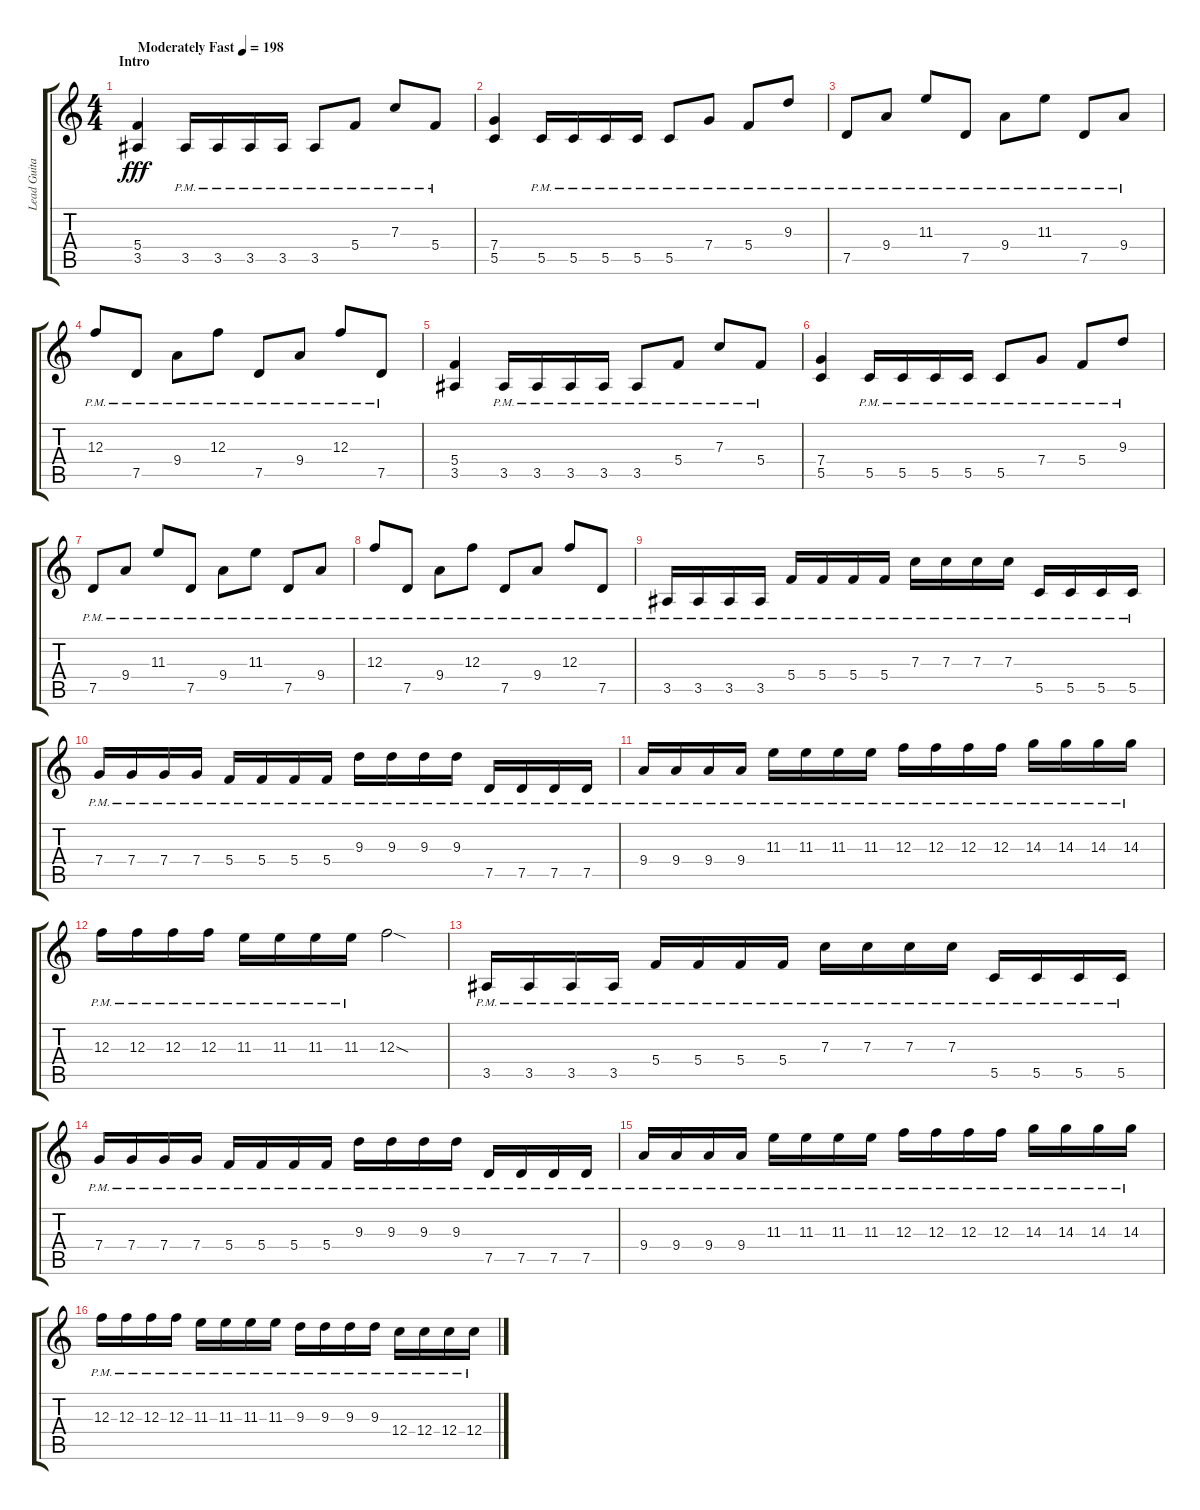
\track ("Lead Guitar" "Lead Guita") {instrument distortionguitar}
\staff {score tabs}
\tuning (D4 A3 F3 C3 G2 D2) {hide}
\ts (4 4)
\section ("" "Intro")
\tempo (198 "Moderately Fast")
\clef g2
\ks c
(5.4 3.5).4{dy fff instrument distortionguitar} 3.5{pm}.16 3.5{pm}.16 3.5{pm}.16 3.5{pm}.16 3.5{pm}.8 5.4{pm}.8 7.3{pm}.8 5.4{pm}.8 |
(7.4 5.5).4 5.5{pm}.16 5.5{pm}.16 5.5{pm}.16 5.5{pm}.16 5.5{pm}.8 7.4{pm}.8 5.4{pm}.8 9.3{pm}.8 |
7.5{pm}.8 9.4{pm}.8 11.3{pm}.8 7.5{pm}.8 9.4{pm}.8 11.3{pm}.8 7.5{pm}.8 9.4{pm}.8 |
12.3{pm}.8 7.5{pm}.8 9.4{pm}.8 12.3{pm}.8 7.5{pm}.8 9.4{pm}.8 12.3{pm}.8 7.5{pm}.8 |
(5.4 3.5).4 3.5{pm}.16 3.5{pm}.16 3.5{pm}.16 3.5{pm}.16 3.5{pm}.8 5.4{pm}.8 7.3{pm}.8 5.4{pm}.8 |
(7.4 5.5).4 5.5{pm}.16 5.5{pm}.16 5.5{pm}.16 5.5{pm}.16 5.5{pm}.8 7.4{pm}.8 5.4{pm}.8 9.3{pm}.8 |
7.5{pm}.8 9.4{pm}.8 11.3{pm}.8 7.5{pm}.8 9.4{pm}.8 11.3{pm}.8 7.5{pm}.8 9.4{pm}.8 |
12.3{pm}.8 7.5{pm}.8 9.4{pm}.8 12.3{pm}.8 7.5{pm}.8 9.4{pm}.8 12.3{pm}.8 7.5{pm}.8 |
3.5{pm}.16 3.5{pm}.16 3.5{pm}.16 3.5{pm}.16 5.4{pm}.16 5.4{pm}.16 5.4{pm}.16 5.4{pm}.16 7.3{pm}.16 7.3{pm}.16 7.3{pm}.16 7.3{pm}.16 5.5{pm}.16 5.5{pm}.16 5.5{pm}.16 5.5{pm}.16 |
7.4{pm}.16 7.4{pm}.16 7.4{pm}.16 7.4{pm}.16 5.4{pm}.16 5.4{pm}.16 5.4{pm}.16 5.4{pm}.16 9.3{pm}.16 9.3{pm}.16 9.3{pm}.16 9.3{pm}.16 7.5{pm}.16 7.5{pm}.16 7.5{pm}.16 7.5{pm}.16 |
9.4{pm}.16 9.4{pm}.16 9.4{pm}.16 9.4{pm}.16 11.3{pm}.16 11.3{pm}.16 11.3{pm}.16 11.3{pm}.16 12.3{pm}.16 12.3{pm}.16 12.3{pm}.16 12.3{pm}.16 14.3{pm}.16 14.3{pm}.16 14.3{pm}.16 14.3{pm}.16 |
12.3{pm}.16 12.3{pm}.16 12.3{pm}.16 12.3{pm}.16 11.3{pm}.16 11.3{pm}.16 11.3{pm}.16 11.3{pm}.16 12.3{sod}.2 |
3.5{pm}.16 3.5{pm}.16 3.5{pm}.16 3.5{pm}.16 5.4{pm}.16 5.4{pm}.16 5.4{pm}.16 5.4{pm}.16 7.3{pm}.16 7.3{pm}.16 7.3{pm}.16 7.3{pm}.16 5.5{pm}.16 5.5{pm}.16 5.5{pm}.16 5.5{pm}.16 |
7.4{pm}.16 7.4{pm}.16 7.4{pm}.16 7.4{pm}.16 5.4{pm}.16 5.4{pm}.16 5.4{pm}.16 5.4{pm}.16 9.3{pm}.16 9.3{pm}.16 9.3{pm}.16 9.3{pm}.16 7.5{pm}.16 7.5{pm}.16 7.5{pm}.16 7.5{pm}.16 |
9.4{pm}.16 9.4{pm}.16 9.4{pm}.16 9.4{pm}.16 11.3{pm}.16 11.3{pm}.16 11.3{pm}.16 11.3{pm}.16 12.3{pm}.16 12.3{pm}.16 12.3{pm}.16 12.3{pm}.16 14.3{pm}.16 14.3{pm}.16 14.3{pm}.16 14.3{pm}.16 |
12.3{pm}.16 12.3{pm}.16 12.3{pm}.16 12.3{pm}.16 11.3{pm}.16 11.3{pm}.16 11.3{pm}.16 11.3{pm}.16 9.3{pm}.16 9.3{pm}.16 9.3{pm}.16 9.3{pm}.16 12.4{pm}.16 12.4{pm}.16 12.4{pm}.16 12.4{pm}.16
